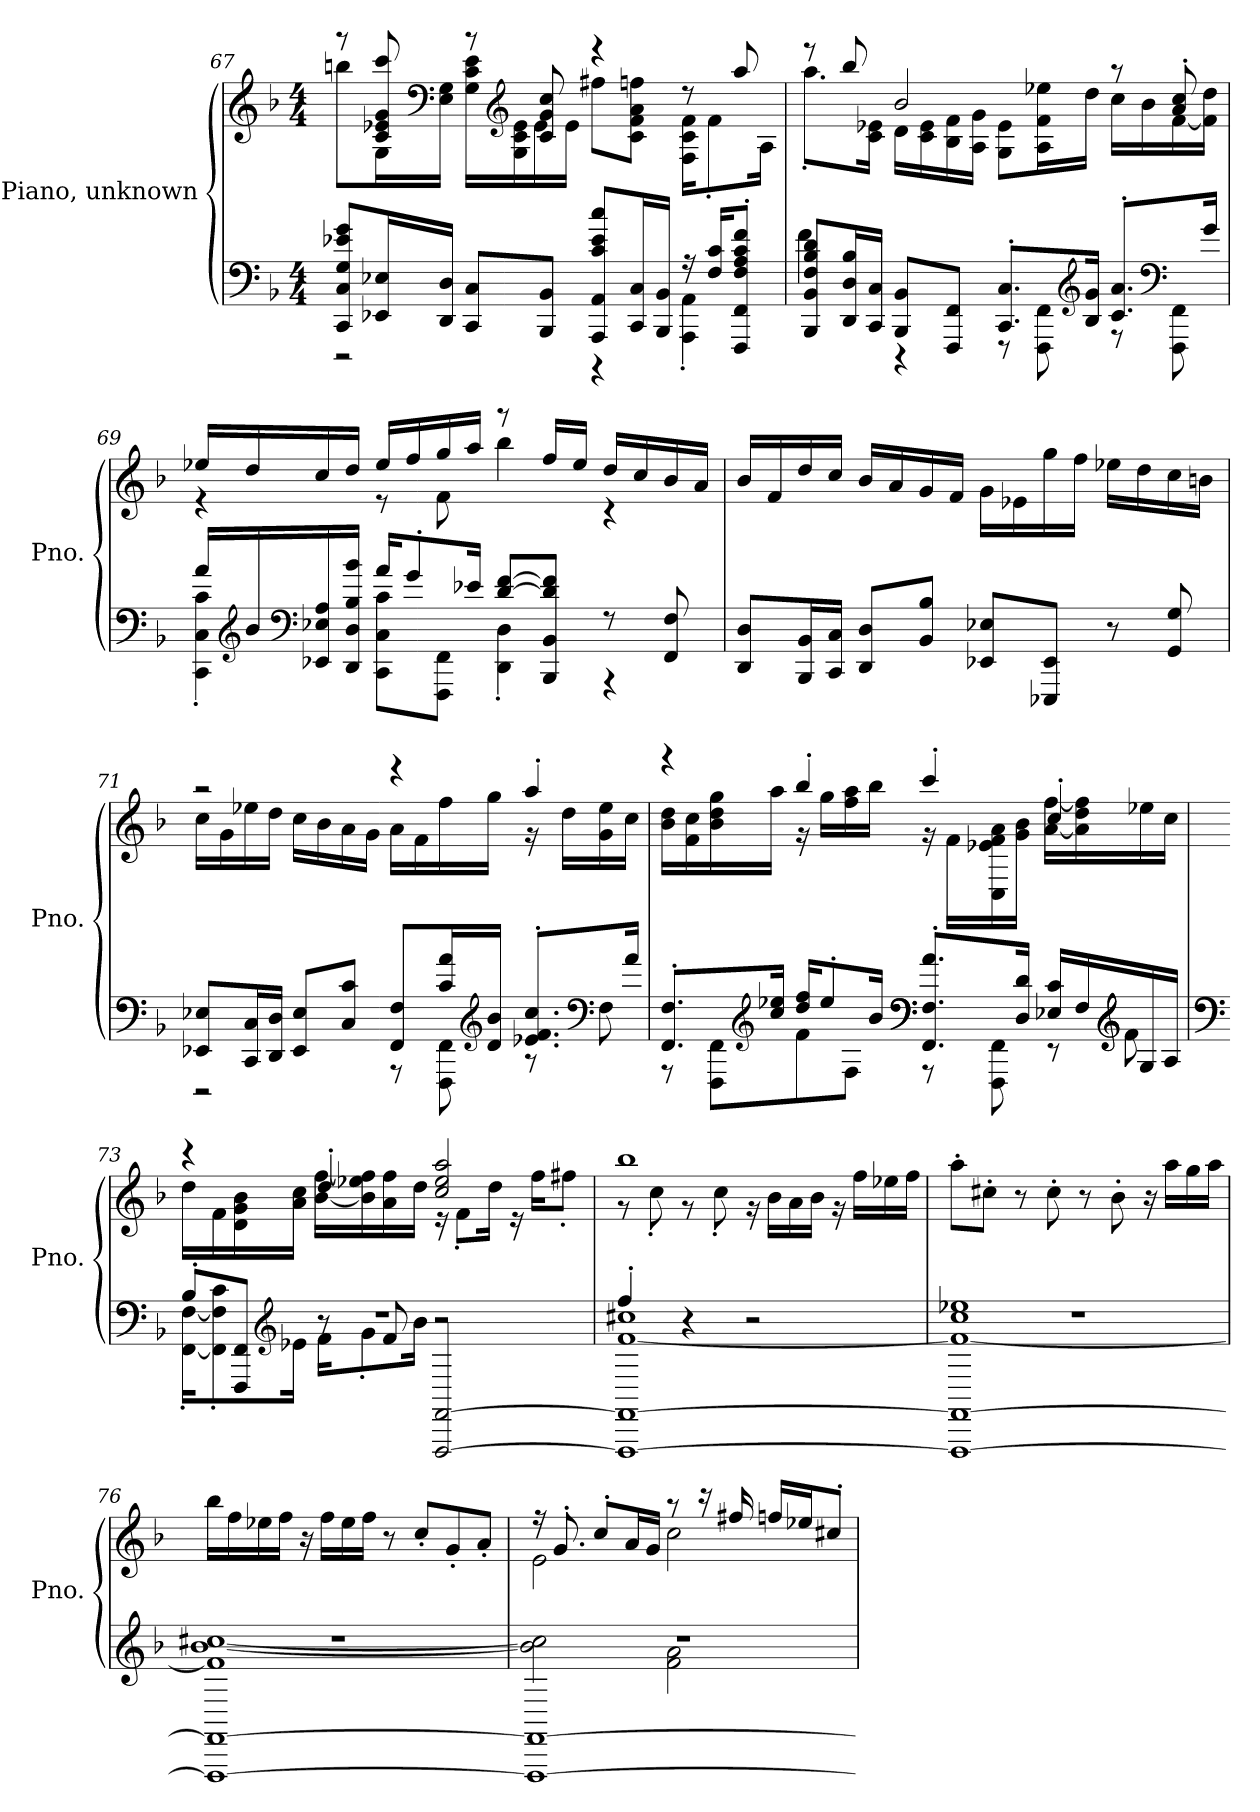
**kern	**kern
*part1	*part1
*staff2	*staff1
*I"Piano, unknown	*
*I'Pno.	*
*clefF4	*clefG2
*k[b-]	*k[b-]
*M4/4	*M4/4
=67	=67
*^	*^
8CC/ 8C/ 8G/ 8e-X/ 8g/L	2r	8r	8bbn\L
16EE-X/ 16E-X/L	.	8c/ 8e-X/ 8g/ 8ccc/	16G\L
*	*	*clefF4	*
16DD/ 16D/JJ	.	.	16E\ 16G\JJ
8CC/ 8C/L	.	8r	16G\ 16c\ 16e-\LL
*	*	*clefG2	*
.	.	.	16G\ 16c\ 16e-\
8BBB-/ 8BB-/J	.	8c/ 8g/ 8cc/	16e-\
.	.	.	16e-\JJ
8AAA/ 8AA/ 8c/ 8e-/ 8cc/L	4r	4r	8ff#X\L
16CC/ 16C/L	.	.	8c\ 8f\ 8a\ 8ffn\J
16BBB-/ 16BB-/JJ	.	.	.
16r	4AAA\' 4AA\'	8r	16F\ 16c\ 16f\KL
16F/ 16c/KL	.	.	8f'\
8FFF/' 8FF/' 8F/' 8A/' 8c/' 8f/'J	.	8aa/	.
.	.	.	16A\Jk
!!LO:PB:g=z	!!
=68	=68	=68	=68
8BBB-/ 8BB-/ 8F/ 8B-/ 8d/L	4f\	8r	8.aa'\L
16DD/ 16D/ 16B-/L	.	8bb-/	.
16CC/ 16C/JJ	.	.	16c\ 16e-X\Jk
8BBB-/ 8BB-/L	4r	2b-/	16d\LL
.	.	.	16c\ 16e-\
8FFF/ 8FF/J	.	.	16B-\ 16f\
.	.	.	16A\ 16g\JJ
8.CC/' 8.C/'L	8r	.	8G\ 8e-\L
.	8FFF\ 8FF\	.	16A\ 16f\ 16ee-X\L
*clefG2	*	*	*
16B-/ 16g/Jk	.	.	16dd\JJ
8.c/' 8.a/'L	8r	8r	16cc\LL
.	.	.	16b-\
*clefF4	*	*	*
.	8FFF\ 8FF\	8a/' 8cc/'	[16f\
16g/Jk	.	.	16f\] 16dd\JJ
=69	=69	=69	=69
16a/LL	4CC\' 4C\' 4c\'	16ee-X/LL	4r
*clefG2	*	*	*
16b-/	.	16dd/	.
*clefF4	*	*	*
16EE-X/ 16E-X/ 16A/	.	16cc/	.
16DD/ 16D/ 16B-/ 16b-/JJ	.	16dd/JJ	.
16a/KL	8CC\ 8C\ 8c\L	16ee-/LL	8r
8g'/	.	16ff/	.
.	8FFF\ 8FF\J	16gg/	8f\
16e-X/Jk	.	16aa/JJ	.
[8d/ [8f/L	4DD\' 4D\'	8r	4bb-\
8BBB-/ 8BB-/ 8d/] 8f/]J	.	16ff/LL	.
.	.	16ee-/JJ	.
8r	4r	16dd/LL	4r
.	.	16cc/	.
8FF/ 8F/	.	16b-/	.
.	.	16a/JJ	.
*v	*v	*	*
*	*v	*v
!!LO:LB:g=z
=70	=70
8DD/ 8D/L	16b-/LL
.	16f/
16BBB-/ 16BB-/L	16dd/
16CC/ 16C/JJ	16cc/JJ
8DD/ 8D/L	16b-/LL
.	16a/
8BB-/ 8B-/J	16g/
.	16f/JJ
8EE-X/ 8E-X/L	16g\LL
.	16e-X\
8EEE-X/ 8EE-/J	16gg\
.	16ff\JJ
8r	16ee-X\LL
.	16dd\
8GG/ 8G/	16cc\
.	16bn\JJ
=71	=71
*^	*^
8EE-X/ 8E-X/L	2r	2r	16cc\LL
.	.	.	16g\
16CC/ 16C/L	.	.	16ee-X\
16DD/ 16D/JJ	.	.	16dd\JJ
8EE-/ 8E-/L	.	.	16cc\LL
.	.	.	16b-\
8C/ 8c/J	.	.	16a\
.	.	.	16g\JJ
8FF/ 8F/L	8r	4r	16a\LL
.	.	.	16f\
16c/ 16a/L	8FFF\ 8FF\	.	16ff\
*clefG2	*	*	*
16d/ 16b-/JJ	.	.	16gg\JJ
8.e-X/' 8.f/' 8.cc/'L	8r	4aa'/	16r
.	.	.	16dd\LL
*clefF4	*	*	*
.	8F\	.	16g\ 16ee-\
16a/Jk	.	.	16cc\JJ
!!LO:LB:g=z	!!
=72	=72	=72	=72
8.FF/' 8.F/'L	8r	4r	16b-\ 16dd\LL
.	.	.	16f\ 16cc\
.	8FFF\ 8FF\L	.	16b-\ 16dd\ 16gg\
*clefG2	*	*	*
16cc/ 16ee-X/Jk	.	.	16aa\JJ
16dd/ 16ff/KL	8f\	4bb-'/	16r
8ee-'/	.	.	16gg\LL
.	8F\J	.	16ff\ 16aa\
16b-/Jk	.	.	16bb-\JJ
*clefF4	*	*	*
8.FF/' 8.F/' 8.a/'L	8r	4ccc'/	16r
.	.	.	16f\LL
.	8FFF\ 8FF\	.	16C\ 16e-X\ 16f\ 16a\
16D/ 16d/Jk	.	.	16g\ 16b-\JJ
16E-X/ 16c/LL	8r	4cc'/	[16a\ [16ff\LL
16F/	.	.	16a\] 16dd\ 16ff\]
*clefG2	*	*	*
16G/	8f\	.	16ee-X\
16A/JJ	.	.	16cc\JJ
*v	*v	*	*
!!LO:LB:g=z	!!
=73	=73	=73
*clefF4	*	*
*^	*	*
*	*^	*	*
1r	[16FF\' [16F\'KL	8B-'/L	4r	16dd\LL
.	8FF\]' 8F\]' 8c\'	.	.	16f\
.	.	8FFF/ 8FF/J	.	16d\ 16g\ 16b-\
*clefG2	*	*	*	*
.	16e-X\Jk	.	.	16a\ 16cc\JJ
.	16f\KL	8r	4dd'/	[16b-\ [16ff\LL
.	8g'\	.	.	16b-\] 16ee-X\ 16ff\]
.	.	8f/	.	16a\ 16ff\
.	16b-\Jk	.	.	16dd\JJ
.	2r	[2FFF/ [2FF/	2cc/ 2ee-/ 2aa/	16r
.	.	.	.	8f'\L
.	.	.	.	16dd\Jk
.	.	.	.	16r
.	.	.	.	16ff\KL
.	.	.	.	8ff#X'\J
=74	=74	=74	=74	=74
4ff'/	[1f 1cc#X	1FFF_ 1FF_	1bb-	8r
.	.	.	.	8cc'\
4r	.	.	.	8r
.	.	.	.	8cc'\
2r	.	.	.	16r
.	.	.	.	16b-\LL
.	.	.	.	16a\
.	.	.	.	16b-\JJ
.	.	.	.	16r
.	.	.	.	16ff\LL
.	.	.	.	16ee-X\
.	.	.	.	16ff\JJ
*	*	*	*v	*v
=75	=75	=75	=75
1r	1f_ 1cc 1ee-X	1FFF_ 1FF_	8aa'\L
.	.	.	8cc#X'\J
.	.	.	8r
.	.	.	8cc#'\
.	.	.	8r
.	.	.	8b-'\
.	.	.	16r
.	.	.	16aa\LL
.	.	.	16gg\
.	.	.	16aa\JJ
!!LO:LB:g=z
=76	=76	=76	=76
1r	1f] [1b- [1cc#X	1FFF_ 1FF_	16bb-\LL
.	.	.	16ff\
.	.	.	16ee-X\
.	.	.	16ff\JJ
.	.	.	16r
.	.	.	16ff\LL
.	.	.	16ee-\
.	.	.	16ff\JJ
.	.	.	8r
.	.	.	8cc'/L
.	.	.	8g'/
.	.	.	8a'/J
=77	=77	=77	=77
*	*	*	*^
1r	2b-\] 2cc#\]	1FFF_ 1FF_	16r	2e\
.	.	.	8.g'/	.
.	.	.	8cc'/L	.
.	.	.	16a/L	.
.	.	.	16g/JJ	.
.	2f\ 2a\	.	8r	2cc\
.	.	.	16r	.
.	.	.	16ff#X/	.
.	.	.	16ffn/LL	.
.	.	.	16ee-X/J	.
.	.	.	8cc#X'/J	.
*v	*v	*v	*	*
*	*v	*v
=	=
*-	*-
